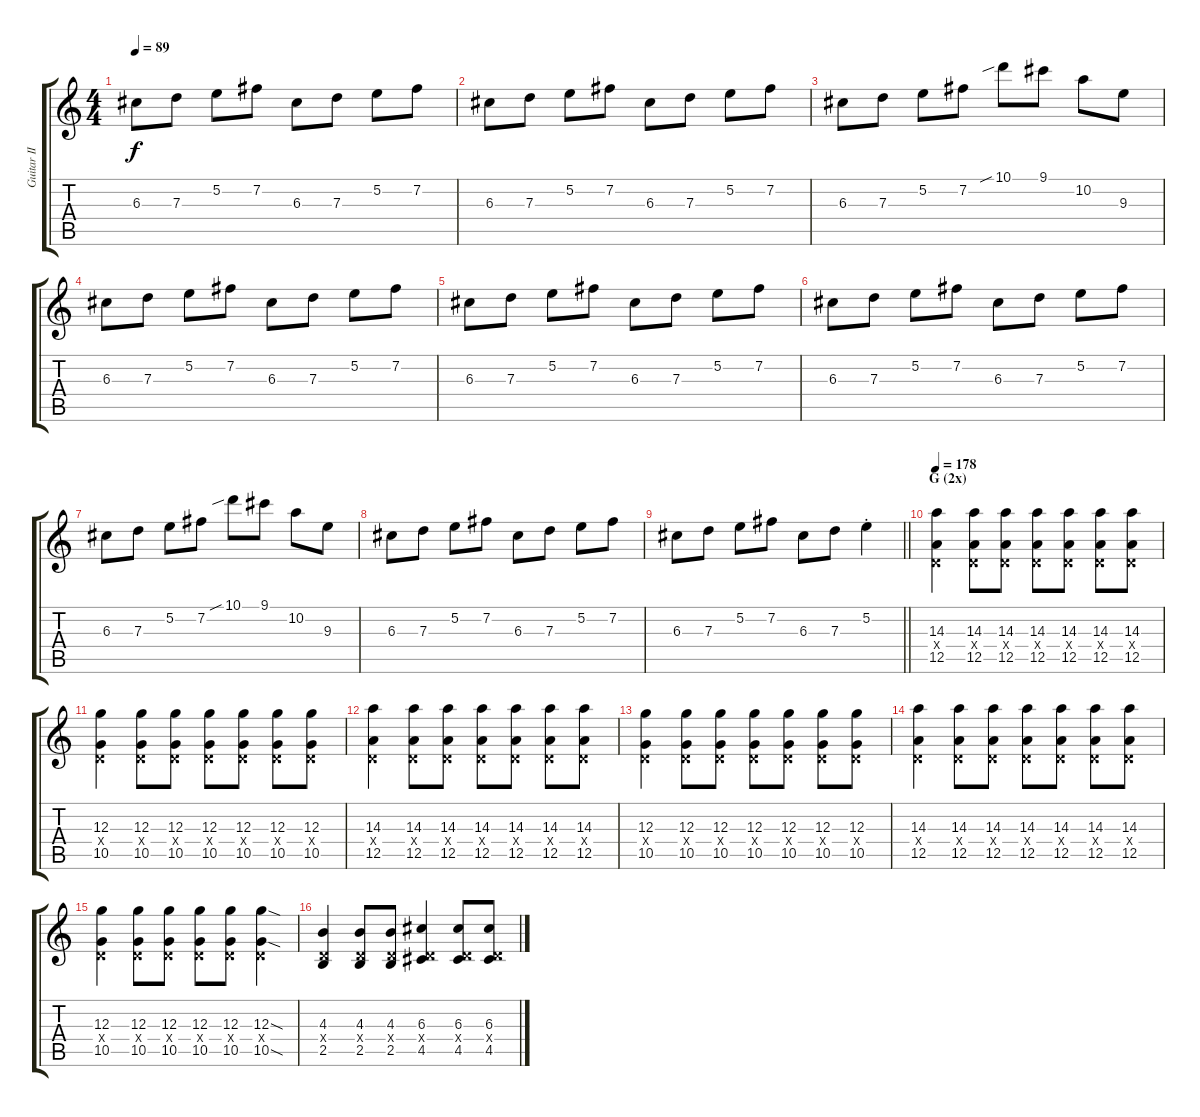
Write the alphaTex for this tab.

\track ("Guitar II - Kita" "Guitar II ") {instrument overdrivenguitar}
\staff {score tabs}
\tuning (E4 B3 G3 D3 A2 E2) {hide}
\ts (4 4)
\tempo 89
\clef g2
\ks c
6.3.8{dy f} 7.3.8 5.2.8 7.2.8 6.3.8 7.3.8 5.2.8 7.2.8 |
6.3.8 7.3.8 5.2.8 7.2.8 6.3.8 7.3.8 5.2.8 7.2.8 |
6.3.8 7.3.8 5.2.8 7.2.8 10.1{sib}.8 9.1.8 10.2.8 9.3.8 |
6.3.8 7.3.8 5.2.8 7.2.8 6.3.8 7.3.8 5.2.8 7.2.8 |
6.3.8 7.3.8 5.2.8 7.2.8 6.3.8 7.3.8 5.2.8 7.2.8 |
6.3.8 7.3.8 5.2.8 7.2.8 6.3.8 7.3.8 5.2.8 7.2.8 |
6.3.8 7.3.8 5.2.8 7.2.8 10.1{sib}.8 9.1.8 10.2.8 9.3.8 |
6.3.8 7.3.8 5.2.8 7.2.8 6.3.8 7.3.8 5.2.8 7.2.8 |
\barLineRight lightlight
6.3.8 7.3.8 5.2.8 7.2.8 6.3.8 7.3.8 5.2{st}.4 |
\section ("" "G (2x)")
\tempo 178
(14.3 0.4{x} 12.5).4 (14.3 0.4{x} 12.5).8 (14.3 0.4{x} 12.5).8 (14.3 0.4{x} 12.5).8 (14.3 0.4{x} 12.5).8 (14.3 0.4{x} 12.5).8 (14.3 0.4{x} 12.5).8 |
(12.3 0.4{x} 10.5).4 (12.3 0.4{x} 10.5).8 (12.3 0.4{x} 10.5).8 (12.3 0.4{x} 10.5).8 (12.3 0.4{x} 10.5).8 (12.3 0.4{x} 10.5).8 (12.3 0.4{x} 10.5).8 |
(14.3 0.4{x} 12.5).4 (14.3 0.4{x} 12.5).8 (14.3 0.4{x} 12.5).8 (14.3 0.4{x} 12.5).8 (14.3 0.4{x} 12.5).8 (14.3 0.4{x} 12.5).8 (14.3 0.4{x} 12.5).8 |
(12.3 0.4{x} 10.5).4 (12.3 0.4{x} 10.5).8 (12.3 0.4{x} 10.5).8 (12.3 0.4{x} 10.5).8 (12.3 0.4{x} 10.5).8 (12.3 0.4{x} 10.5).8 (12.3 0.4{x} 10.5).8 |
(14.3 0.4{x} 12.5).4 (14.3 0.4{x} 12.5).8 (14.3 0.4{x} 12.5).8 (14.3 0.4{x} 12.5).8 (14.3 0.4{x} 12.5).8 (14.3 0.4{x} 12.5).8 (14.3 0.4{x} 12.5).8 |
(12.3 0.4{x} 10.5).4 (12.3 0.4{x} 10.5).8 (12.3 0.4{x} 10.5).8 (12.3 0.4{x} 10.5).8 (12.3 0.4{x} 10.5).8 (12.3{sod} 0.4{x} 10.5{sod}).4 |
(4.3 0.4{x} 2.5).4 (4.3 0.4{x} 2.5).8 (4.3 0.4{x} 2.5).8 (6.3 0.4{x} 4.5).4 (6.3 0.4{x} 4.5).8 (6.3 0.4{x} 4.5).8
